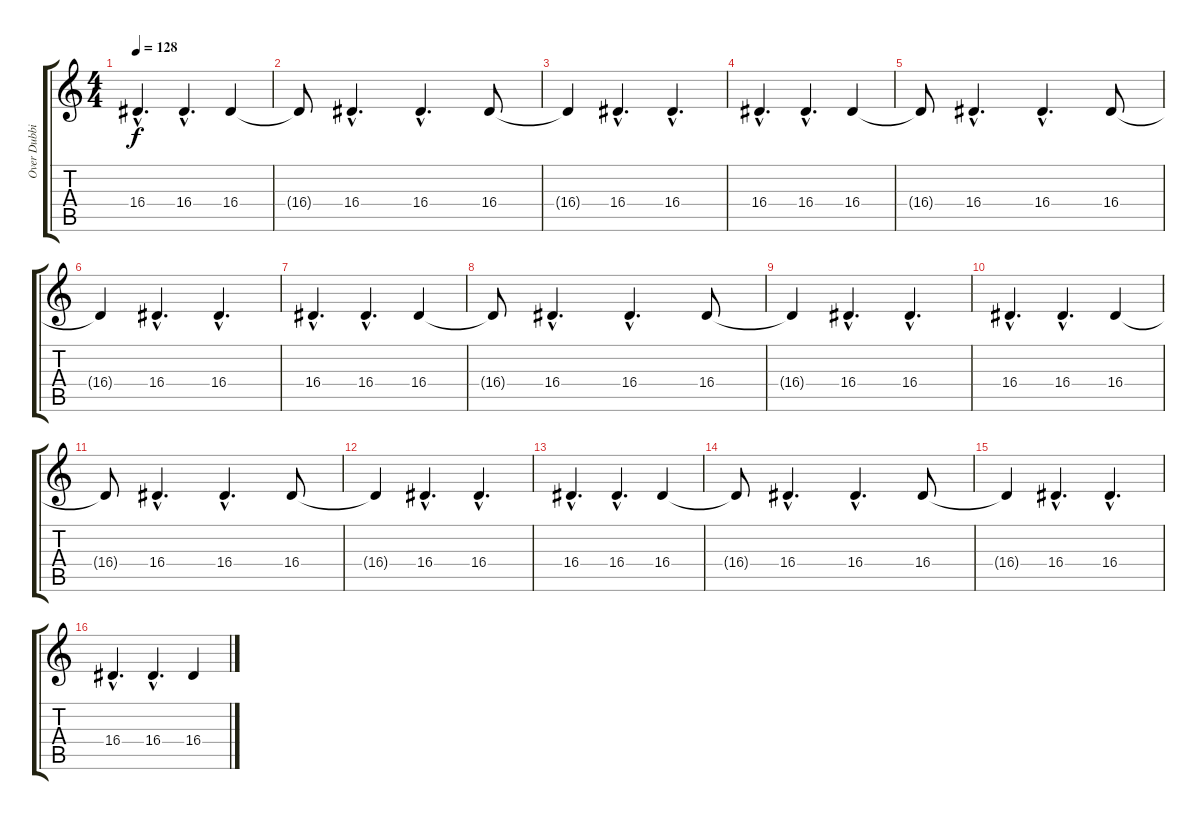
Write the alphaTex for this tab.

\track ("Over Dubbing" "Over Dubbi") {instrument brightacousticpiano}
\staff {score tabs}
\tuning (Db4 Ab3 E3 B2 Gb2 Db2) {hide}
\ts (4 4)
\tempo 128
\clef g2
\ks c
16.4{hac}.4{d dy f volume 4 instrument brightacousticpiano} 16.4{hac}.4{d} 16.4.4 |
16.4{t}.8 16.4{hac}.4{d} 16.4{hac}.4{d} 16.4.8 |
16.4{t}.4 16.4{hac}.4{d} 16.4{hac}.4{d} |
16.4{hac}.4{d volume 6 instrument brightacousticpiano} 16.4{hac}.4{d} 16.4.4 |
16.4{t}.8 16.4{hac}.4{d} 16.4{hac}.4{d} 16.4.8 |
16.4{t}.4 16.4{hac}.4{d} 16.4{hac}.4{d} |
16.4{hac}.4{d volume 8 instrument brightacousticpiano} 16.4{hac}.4{d} 16.4.4 |
16.4{t}.8 16.4{hac}.4{d} 16.4{hac}.4{d} 16.4.8 |
16.4{t}.4 16.4{hac}.4{d} 16.4{hac}.4{d} |
16.4{hac}.4{d volume 9 instrument brightacousticpiano} 16.4{hac}.4{d} 16.4.4 |
16.4{t}.8 16.4{hac}.4{d} 16.4{hac}.4{d} 16.4.8 |
16.4{t}.4 16.4{hac}.4{d} 16.4{hac}.4{d} |
16.4{hac}.4{d volume 9 instrument brightacousticpiano} 16.4{hac}.4{d} 16.4.4 |
16.4{t}.8 16.4{hac}.4{d} 16.4{hac}.4{d} 16.4.8 |
16.4{t}.4 16.4{hac}.4{d} 16.4{hac}.4{d} |
16.4{hac}.4{d volume 9 instrument brightacousticpiano} 16.4{hac}.4{d} 16.4.4
